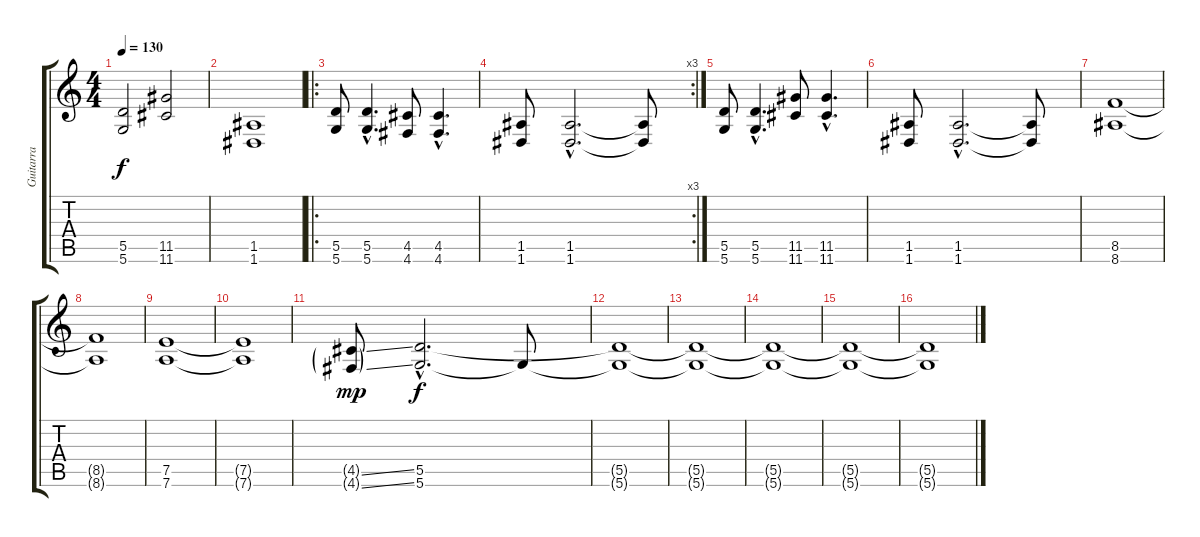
\track ("Guitarra  1" "Guitarra  ") {instrument overdrivenguitar}
\staff {score tabs}
\tuning (E4 B3 G3 D3 A2 D2) {hide}
\ts (4 4)
\tempo 130
\clef g2
\ks c
(5.5 5.6).2{dy f} (11.5 11.6).2 |
(1.5 1.6).1 |
\ro
(5.5 5.6).8 (5.5{hac} 5.6{hac}).4{d} (4.5 4.6).8 (4.5{hac} 4.6{hac}).4{d} |
\rc 3
(1.5 1.6).8 (1.5{hac} 1.6{hac}).2{d} (1.5{t} 1.6{t}).8 |
(5.5 5.6).8 (5.5{hac} 5.6{hac}).4{d} (11.5 11.6).8 (11.5{hac} 11.6{hac}).4{d} |
(1.5 1.6).8 (1.5{hac} 1.6{hac}).2{d} (1.5{t} 1.6{t}).8 |
(8.5 8.6).1 |
(8.5{t} 8.6{t}).1 |
(7.5 7.6).1 |
(7.5{t} 7.6{t}).1 |
(4.5{ss g} 4.6{ss g}).8{dy mp} (5.5{hac} 5.6{hac}).2{d dy f} 5.6{t}.8 |
(5.5{t} 5.6{t}).1 |
(5.5{t} 5.6{t}).1 |
(5.5{t} 5.6{t}).1 |
(5.5{t} 5.6{t}).1 |
(5.5{t} 5.6{t}).1
